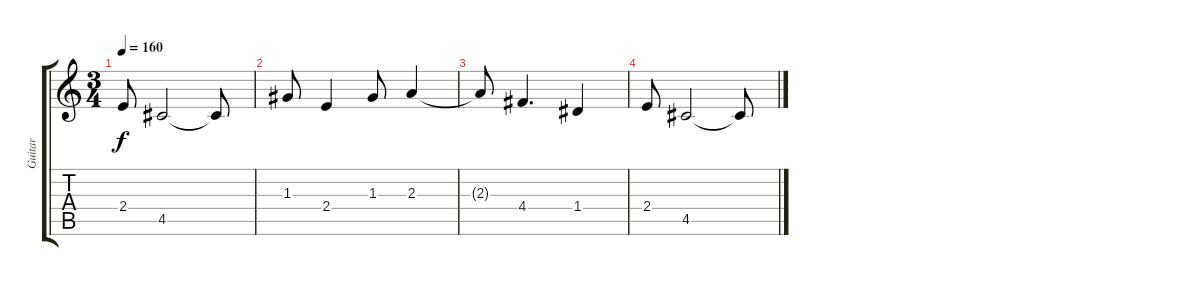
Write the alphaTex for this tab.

\track ("Guitar" "Guitar") {instrument acousticguitarsteel}
\staff {score tabs}
\tuning (E4 B3 G3 D3 A2 E2) {hide}
\ts (3 4)
\tempo 160
\clef g2
\ks c
2.4.8{dy f} 4.5.2 4.5{t}.8 |
1.3.8 2.4.4 1.3.8 2.3.4 |
2.3{t}.8 4.4.4{d} 1.4.4 |
2.4.8 4.5.2 4.5{t}.8
